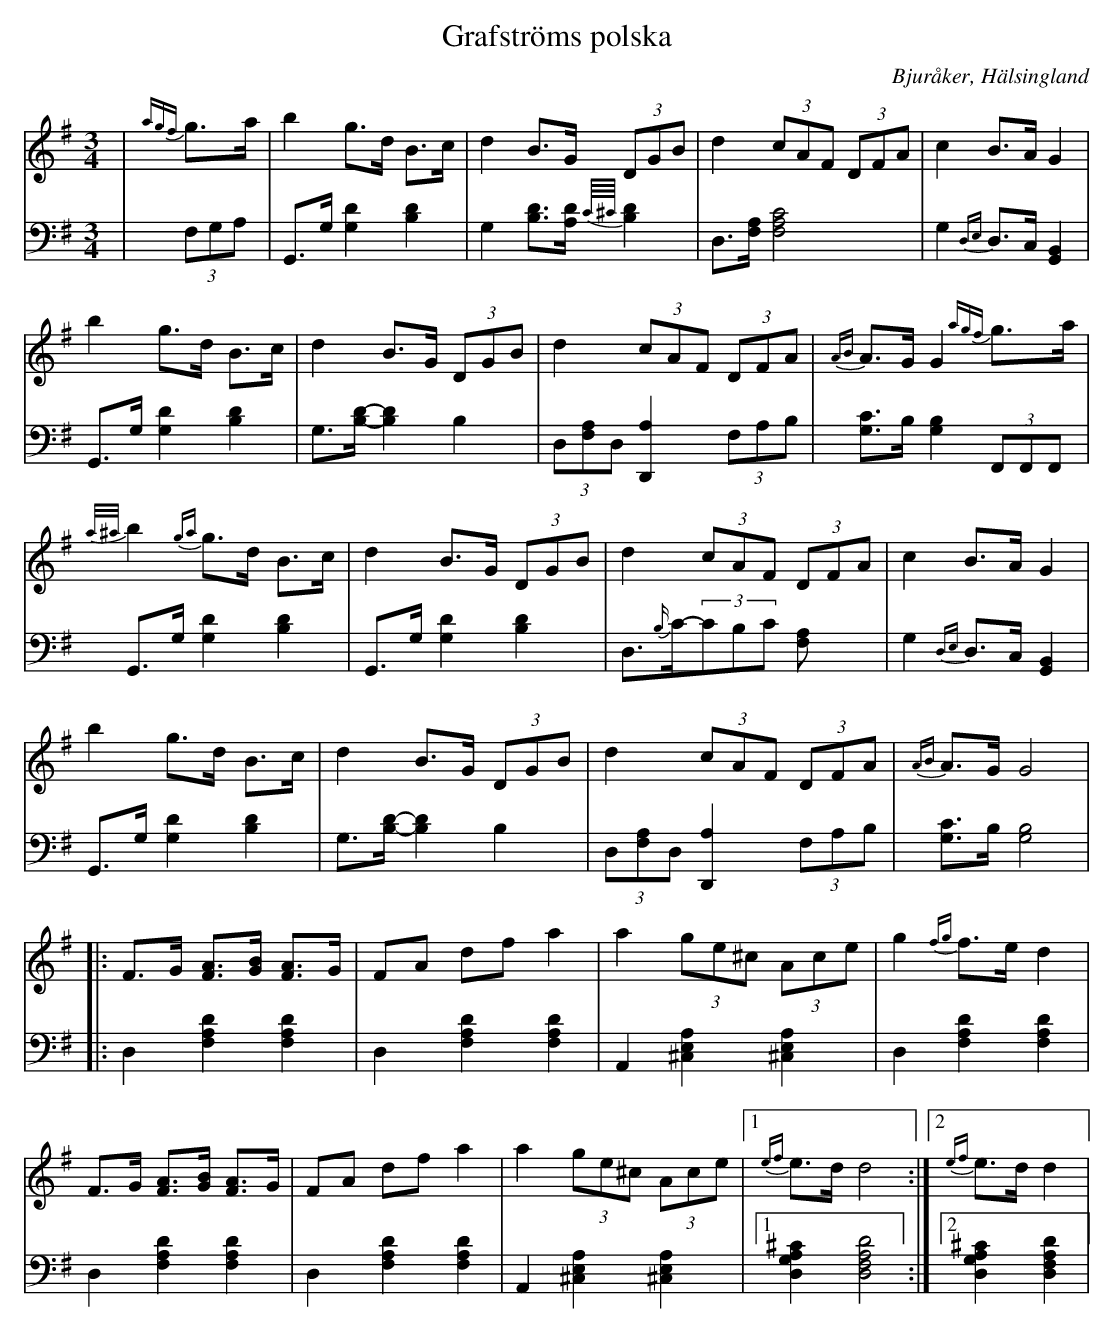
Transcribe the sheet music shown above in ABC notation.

X:1
T: Grafströms polska
O: Bjuråker, Hälsingland
M: 3/4
L: 1/8
K: G
V:1
V:2
V: 1
|{agf}g>a|b2 g>d B>c|d2 B>G (3DGB|d2 (3cAF (3DFA|c2 B>A G2|
b2 g>d B>c|d2 B>G (3DGB|d2 (3cAF (3DFA|{AB}A>G G2 {agf}g>a|
{a/^a/}b2 {ga}g>d B>c|d2 B>G (3DGB|d2 (3cAF (3DFA|c2 B>A G2|
b2 g>d B>c|d2 B>G (3DGB|d2 (3cAF (3DFA|{AB}A>G G4|
|:F>G [FA]>[GB] [FA]>G |FA df a2 |a2 (3ge^c (3Ace |g2 {fg}f>e d2 |
F>G [FA]>[GB] [FA]>G |FA df a2 |a2 (3ge^c (3Ace |1 {ef}e>d d4:|2 {ef}e>d d2|
V:2 clef=bass
|(3F,G,A, | G,,>G, [G,2D2] [B,2D2]|G,2 [B,D]>[A,D] {C//^C//}[B,D]2|D,>[F,A,] [F,4A,4C4]| G,2 {D,E,}D,>C, [G,,2B,,2]|
 G,,>G, [G,2D2] [B,2D2]|G,>[B,D]-[B,2D2] B,2|(3D,[F,A,]D, [D,,2A,2] (3F,A,B,| [G,C]>B, [G,2B,2](3F,,F,,F,,|
G,,>G, [G,2D2] [B,2D2]|G,,>G, [G,2D2] [B,2D2]|D,>{B,/}C-(3CB,C [F,2A,]| G,2 {D,E,}D,>C, [G,,2B,,2]|
 G,,>G, [G,2D2] [B,2D2]|G,>[B,D]-[B,2D2] B,2|(3D,[F,A,]D, [D,,2A,2] (3F,A,B,| [G,C]>B, [G,4B,4]|
|:D,2 [F,2A,2D2] [F,2A,2D2]|D,2 [F,2A,2D2] [F,2A,2D2]| A,,2 [^C,2E,2A,2] [^C,2E,2A,2]|D,2 [F,2A,2D2] [F,2A,2D2] |
D,2 [F,2A,2D2] [F,2A,2D2] | D,2 [F,2A,2D2] [F,2A,2D2] | A,,2 [^C,2E,2A,2] [^C,2E,2A,2]|1 [D,2G,2A,2^C2] [D,4F,4A,4D4]:|2 [D,2G,2A,2^C2] [D,2F,2A,2D2]|
